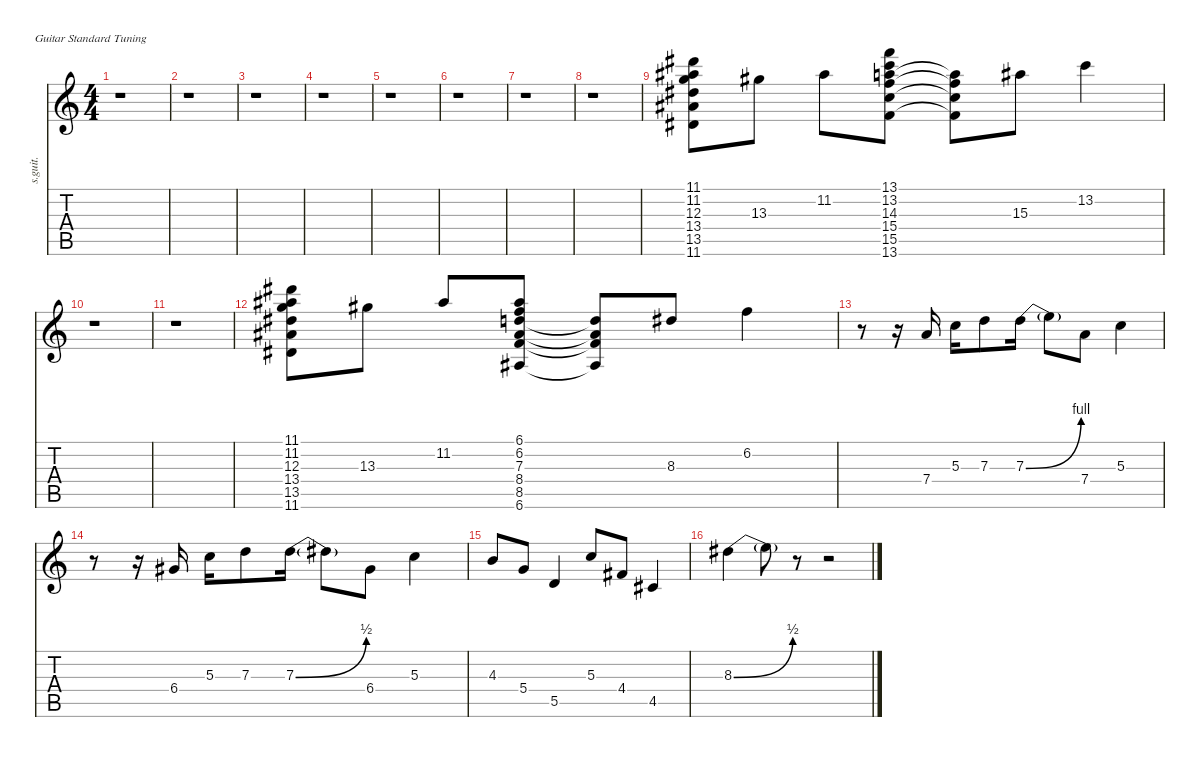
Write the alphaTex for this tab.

\defaultSystemsLayout 4
\hideDynamics
\bracketExtendMode nobrackets
\track ("Jonny's  versos" "s.guit.") {instrument electricguitarjazz}
\staff {score tabs}
\tuning (E4 B3 G3 D3 A2 E2)
\ts (4 4)
\beaming (8 2 2 2 2)
\tempo (88 hide)
\clef g2
\ks c
r.1{dy f instrument electricguitarjazz} |
r.1 |
r.1 |
r.1 |
r.1 |
r.1 |
r.1 |
r.1 |
(12.3 13.4{acc #} 13.5{acc #} 11.6{acc #} 11.2{acc #} 11.1{acc #}).8{lyrics (0 "") lyrics (1 "") lyrics (2 "") lyrics (3 "") lyrics (4 "")} 13.3{acc #}.8{lyrics (0 "") lyrics (1 "") lyrics (2 "") lyrics (3 "") lyrics (4 "")} 11.2{acc #}.8{lyrics (0 "") lyrics (1 "") lyrics (2 "") lyrics (3 "") lyrics (4 "")} (14.3 15.4 15.5 13.6 13.2 13.1).8{lyrics (0 "") lyrics (1 "") lyrics (2 "") lyrics (3 "") lyrics (4 "")} (14.3{t} 15.4{t} 15.5{t} 13.6{t}).8{lyrics (0 "") lyrics (1 "") lyrics (2 "") lyrics (3 "") lyrics (4 "")} 15.3{acc #}.8{lyrics (0 "") lyrics (1 "") lyrics (2 "") lyrics (3 "") lyrics (4 "")} 13.2.4{lyrics (0 "") lyrics (1 "") lyrics (2 "") lyrics (3 "") lyrics (4 "")} |
r.1 |
r.1 |
(12.3 13.4{acc #} 13.5{acc #} 11.6{acc #} 11.2{acc #} 11.1{acc #}).8{lyrics (0 "") lyrics (1 "") lyrics (2 "") lyrics (3 "") lyrics (4 "")} 13.3{acc #}.8{lyrics (0 "") lyrics (1 "") lyrics (2 "") lyrics (3 "") lyrics (4 "")} 11.2{acc #}.8{lyrics (0 "") lyrics (1 "") lyrics (2 "") lyrics (3 "") lyrics (4 "")} (7.3 8.4{acc #} 8.5 6.6{acc #} 6.2 6.1{acc #}).8{lyrics (0 "") lyrics (1 "") lyrics (2 "") lyrics (3 "") lyrics (4 "")} (7.3{t} 8.4{t} 8.5{t} 6.6{t}).8{lyrics (0 "") lyrics (1 "") lyrics (2 "") lyrics (3 "") lyrics (4 "")} 8.3{acc #}.8{lyrics (0 "") lyrics (1 "") lyrics (2 "") lyrics (3 "") lyrics (4 "")} 6.2.4{lyrics (0 "") lyrics (1 "") lyrics (2 "") lyrics (3 "") lyrics (4 "")} |
r.8 r.16 7.4.16{lyrics (0 "") lyrics (1 "") lyrics (2 "") lyrics (3 "") lyrics (4 "")} 5.3.16{lyrics (0 "") lyrics (1 "") lyrics (2 "") lyrics (3 "") lyrics (4 "")} 7.3.8{lyrics (0 "") lyrics (1 "") lyrics (2 "") lyrics (3 "") lyrics (4 "")} 7.3{be (bend 0 0 30 4)}.16{lyrics (0 "") lyrics (1 "") lyrics (2 "") lyrics (3 "") lyrics (4 "")} 7.3{t}.8{lyrics (0 "") lyrics (1 "") lyrics (2 "") lyrics (3 "") lyrics (4 "")} 7.4.8{lyrics (0 "") lyrics (1 "") lyrics (2 "") lyrics (3 "") lyrics (4 "")} 5.3.4{lyrics (0 "") lyrics (1 "") lyrics (2 "") lyrics (3 "") lyrics (4 "")} |
r.8 r.16 6.4{acc #}.16{lyrics (0 "") lyrics (1 "") lyrics (2 "") lyrics (3 "") lyrics (4 "")} 5.3.16{lyrics (0 "") lyrics (1 "") lyrics (2 "") lyrics (3 "") lyrics (4 "")} 7.3.8{lyrics (0 "") lyrics (1 "") lyrics (2 "") lyrics (3 "") lyrics (4 "")} 7.3{be (bend 0 0 30 2)}.16{lyrics (0 "") lyrics (1 "") lyrics (2 "") lyrics (3 "") lyrics (4 "")} 7.3{t}.8{lyrics (0 "") lyrics (1 "") lyrics (2 "") lyrics (3 "") lyrics (4 "")} 6.4{acc #}.8{lyrics (0 "") lyrics (1 "") lyrics (2 "") lyrics (3 "") lyrics (4 "")} 5.3.4{lyrics (0 "") lyrics (1 "") lyrics (2 "") lyrics (3 "") lyrics (4 "")} |
4.3.8{lyrics (0 "") lyrics (1 "") lyrics (2 "") lyrics (3 "") lyrics (4 "")} 5.4.8{lyrics (0 "") lyrics (1 "") lyrics (2 "") lyrics (3 "") lyrics (4 "")} 5.5.4{lyrics (0 "") lyrics (1 "") lyrics (2 "") lyrics (3 "") lyrics (4 "")} 5.3.8{lyrics (0 "") lyrics (1 "") lyrics (2 "") lyrics (3 "") lyrics (4 "")} 4.4{acc #}.8{lyrics (0 "") lyrics (1 "") lyrics (2 "") lyrics (3 "") lyrics (4 "")} 4.5{acc #}.4{lyrics (0 "") lyrics (1 "") lyrics (2 "") lyrics (3 "") lyrics (4 "")} |
8.3{be (bend 0 0 30 2) acc #}.4{lyrics (0 "") lyrics (1 "") lyrics (2 "") lyrics (3 "") lyrics (4 "")} 8.3{t}.8{lyrics (0 "") lyrics (1 "") lyrics (2 "") lyrics (3 "") lyrics (4 "")} r.8 r.2
